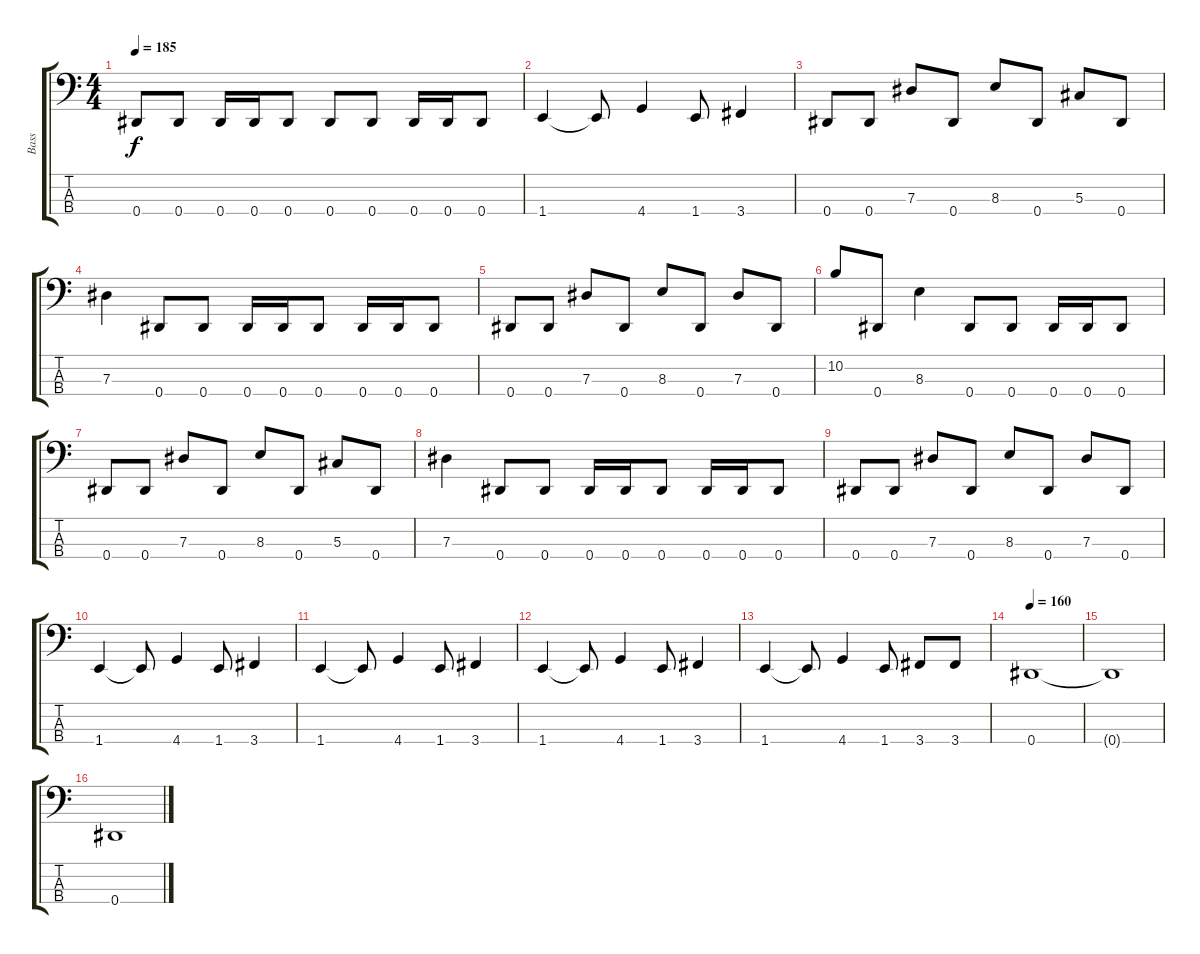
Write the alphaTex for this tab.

\track ("Bass" "Bass") {instrument electricbasspick}
\staff {score tabs}
\tuning (Gb2 Db2 Ab1 Eb1) {hide}
\ts (4 4)
\tempo 185
\clef f4
\ks c
0.4.8{dy f} 0.4.8 0.4.16 0.4.16 0.4.8 0.4.8 0.4.8 0.4.16 0.4.16 0.4.8 |
1.4.4 1.4{t}.8 4.4.4 1.4.8 3.4.4 |
0.4.8 0.4.8 7.3.8 0.4.8 8.3.8 0.4.8 5.3.8 0.4.8 |
7.3.4 0.4.8 0.4.8 0.4.16 0.4.16 0.4.8 0.4.16 0.4.16 0.4.8 |
0.4.8 0.4.8 7.3.8 0.4.8 8.3.8 0.4.8 7.3.8 0.4.8 |
10.2.8 0.4.8 8.3.4 0.4.8 0.4.8 0.4.16 0.4.16 0.4.8 |
0.4.8 0.4.8 7.3.8 0.4.8 8.3.8 0.4.8 5.3.8 0.4.8 |
7.3.4 0.4.8 0.4.8 0.4.16 0.4.16 0.4.8 0.4.16 0.4.16 0.4.8 |
0.4.8 0.4.8 7.3.8 0.4.8 8.3.8 0.4.8 7.3.8 0.4.8 |
1.4.4 1.4{t}.8 4.4.4 1.4.8 3.4.4 |
1.4.4 1.4{t}.8 4.4.4 1.4.8 3.4.4 |
1.4.4 1.4{t}.8 4.4.4 1.4.8 3.4.4 |
1.4.4 1.4{t}.8 4.4.4 1.4.8 3.4.8 3.4.8 |
\tempo 160
0.4.1 |
0.4{t}.1 |
0.4.1
